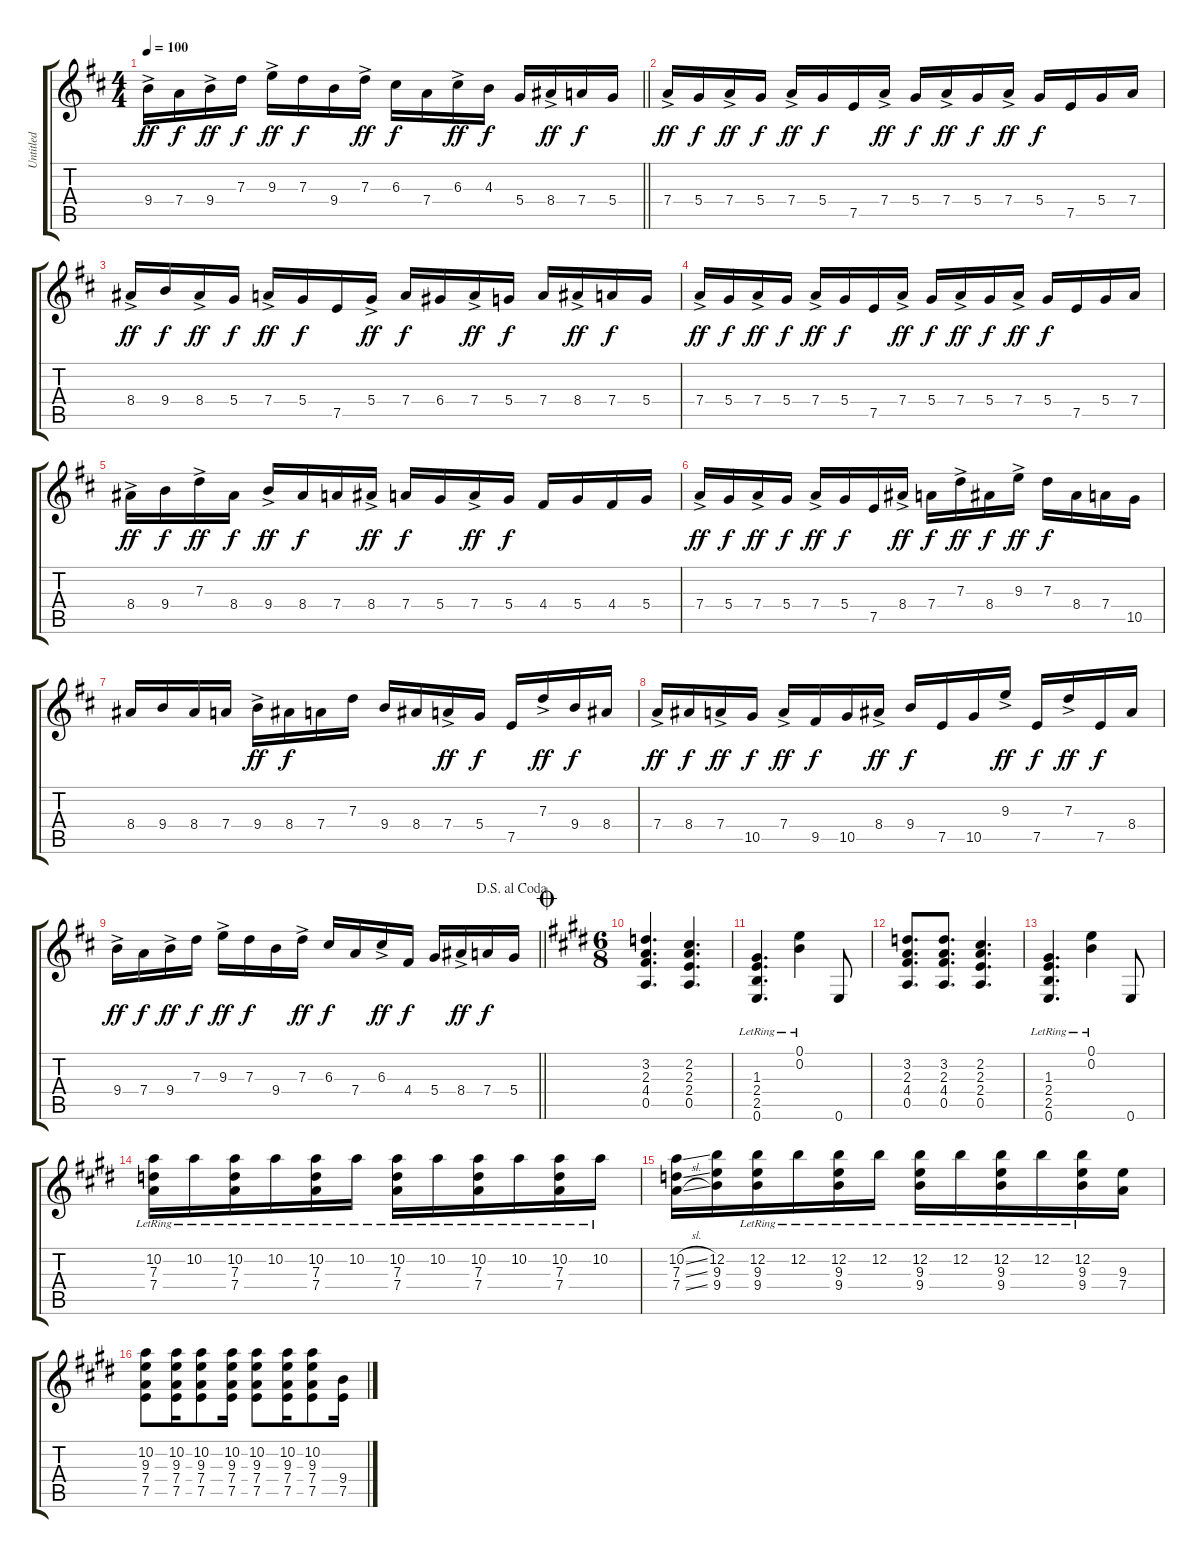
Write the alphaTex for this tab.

\track ("Untitled" "Untitled") {instrument distortionguitar}
\staff {score tabs}
\tuning (E4 B3 G3 D3 A2 E2) {hide}
\ts (4 4)
\tempo 100
\clef g2
\barLineRight lightlight
\ks d
9.4{ac}.16{dy ff} 7.4.16{dy f} 9.4{ac}.16{dy ff} 7.3.16{dy f} 9.3{ac}.16{dy ff} 7.3.16{dy f} 9.4.16 7.3{ac}.16{dy ff} 6.3.16{dy f} 7.4.16 6.3{ac}.16{dy ff} 4.3.16{dy f} 5.4.16 8.4{ac}.16{dy ff} 7.4.16{dy f} 5.4.16 |
7.4{ac}.16{dy ff} 5.4.16{dy f} 7.4{ac}.16{dy ff} 5.4.16{dy f} 7.4{ac}.16{dy ff} 5.4.16{dy f} 7.5.16 7.4{ac}.16{dy ff} 5.4.16{dy f} 7.4{ac}.16{dy ff} 5.4.16{dy f} 7.4{ac}.16{dy ff} 5.4.16{dy f} 7.5.16 5.4.16 7.4.16 |
8.4{ac}.16{dy ff} 9.4.16{dy f} 8.4{ac}.16{dy ff} 5.4.16{dy f} 7.4{ac}.16{dy ff} 5.4.16{dy f} 7.5.16 5.4{ac}.16{dy ff} 7.4.16{dy f} 6.4.16 7.4{ac}.16{dy ff} 5.4.16{dy f} 7.4.16 8.4{ac}.16{dy ff} 7.4.16{dy f} 5.4.16 |
7.4{ac}.16{dy ff} 5.4.16{dy f} 7.4{ac}.16{dy ff} 5.4.16{dy f} 7.4{ac}.16{dy ff} 5.4.16{dy f} 7.5.16 7.4{ac}.16{dy ff} 5.4.16{dy f} 7.4{ac}.16{dy ff} 5.4.16{dy f} 7.4{ac}.16{dy ff} 5.4.16{dy f} 7.5.16 5.4.16 7.4.16 |
8.4{ac}.16{dy ff} 9.4.16{dy f} 7.3{ac}.16{dy ff} 8.4.16{dy f} 9.4{ac}.16{dy ff} 8.4.16{dy f} 7.4.16 8.4{ac}.16{dy ff} 7.4.16{dy f} 5.4.16 7.4{ac}.16{dy ff} 5.4.16{dy f} 4.4.16 5.4.16 4.4.16 5.4.16 |
7.4{ac}.16{dy ff} 5.4.16{dy f} 7.4{ac}.16{dy ff} 5.4.16{dy f} 7.4{ac}.16{dy ff} 5.4.16{dy f} 7.5.16 8.4{ac}.16{dy ff} 7.4.16{dy f} 7.3{ac}.16{dy ff} 8.4.16{dy f} 9.3{ac}.16{dy ff} 7.3.16{dy f} 8.4.16 7.4.16 10.5.16 |
8.4.16 9.4.16 8.4.16 7.4.16 9.4{ac}.16{dy ff} 8.4.16{dy f} 7.4.16 7.3.16 9.4.16 8.4.16 7.4{ac}.16{dy ff} 5.4.16{dy f} 7.5.16 7.3{ac}.16{dy ff} 9.4.16{dy f} 8.4.16 |
7.4{ac}.16{dy ff} 8.4.16{dy f} 7.4{ac}.16{dy ff} 10.5.16{dy f} 7.4{ac}.16{dy ff} 9.5.16{dy f} 10.5.16 8.4{ac}.16{dy ff} 9.4.16{dy f} 7.5.16 10.5.16 9.3{ac}.16{dy ff} 7.5.16{dy f} 7.3{ac}.16{dy ff} 7.5.16{dy f} 8.4.16 |
\jump dalsegnoalcoda
\barLineRight lightlight
9.4{ac}.16{dy ff} 7.4.16{dy f} 9.4{ac}.16{dy ff} 7.3.16{dy f} 9.3{ac}.16{dy ff} 7.3.16{dy f} 9.4.16 7.3{ac}.16{dy ff} 6.3.16{dy f} 7.4.16 6.3{ac}.16{dy ff} 4.4.16{dy f} 5.4.16 8.4{ac}.16{dy ff} 7.4.16{dy f} 5.4.16 |
\ts (6 8)
\jump coda
\ks e
(3.2 2.3 4.4 0.5).4{d} (2.2 2.3 2.4 0.5).4{d} |
\ks c#minor
(1.3{lr} 2.4{lr} 2.5{lr} 0.6{lr}).4{d} (0.1{lr} 0.2{lr}).4 0.6.8 |
(3.2 2.3 4.4 0.5).8{d} (3.2 2.3 4.4 0.5).8{d} (2.2 2.3 2.4 0.5).4{d} |
\ks e
(1.3{lr} 2.4{lr} 2.5{lr} 0.6{lr}).4{d} (0.1{lr} 0.2{lr}).4 0.6.8 |
\ks c#minor
(10.2{lr} 7.3{lr} 7.4{lr}).16 10.2{lr}.16 (10.2{lr} 7.3{lr} 7.4{lr}).16 10.2{lr}.16 (10.2{lr} 7.3{lr} 7.4{lr}).16 10.2{lr}.16 (10.2{lr} 7.3{lr} 7.4{lr}).16 10.2{lr}.16 (10.2{lr} 7.3{lr} 7.4{lr}).16 10.2{lr}.16 (10.2{lr} 7.3{lr} 7.4{lr}).16 10.2{lr}.16 |
(10.2{sl} 7.3{sl} 7.4{sl}).16 (12.2 9.3 9.4).16 (12.2{lr} 9.3{lr} 9.4{lr}).16 12.2{lr}.16 (12.2{lr} 9.3{lr} 9.4{lr}).16 12.2{lr}.16 (12.2{lr} 9.3{lr} 9.4{lr}).16 12.2{lr}.16 (12.2{lr} 9.3{lr} 9.4{lr}).16 12.2{lr}.16 (12.2{lr} 9.3{lr} 9.4{lr}).16 (9.3 7.4).16 |
\ks e
(10.2 9.3 7.4 7.5).8 (10.2 9.3 7.4 7.5).16 (10.2 9.3 7.4 7.5).8 (10.2 9.3 7.4 7.5).16 (10.2 9.3 7.4 7.5).8 (10.2 9.3 7.4 7.5).16 (10.2 9.3 7.4 7.5).8 (9.4 7.5).16
